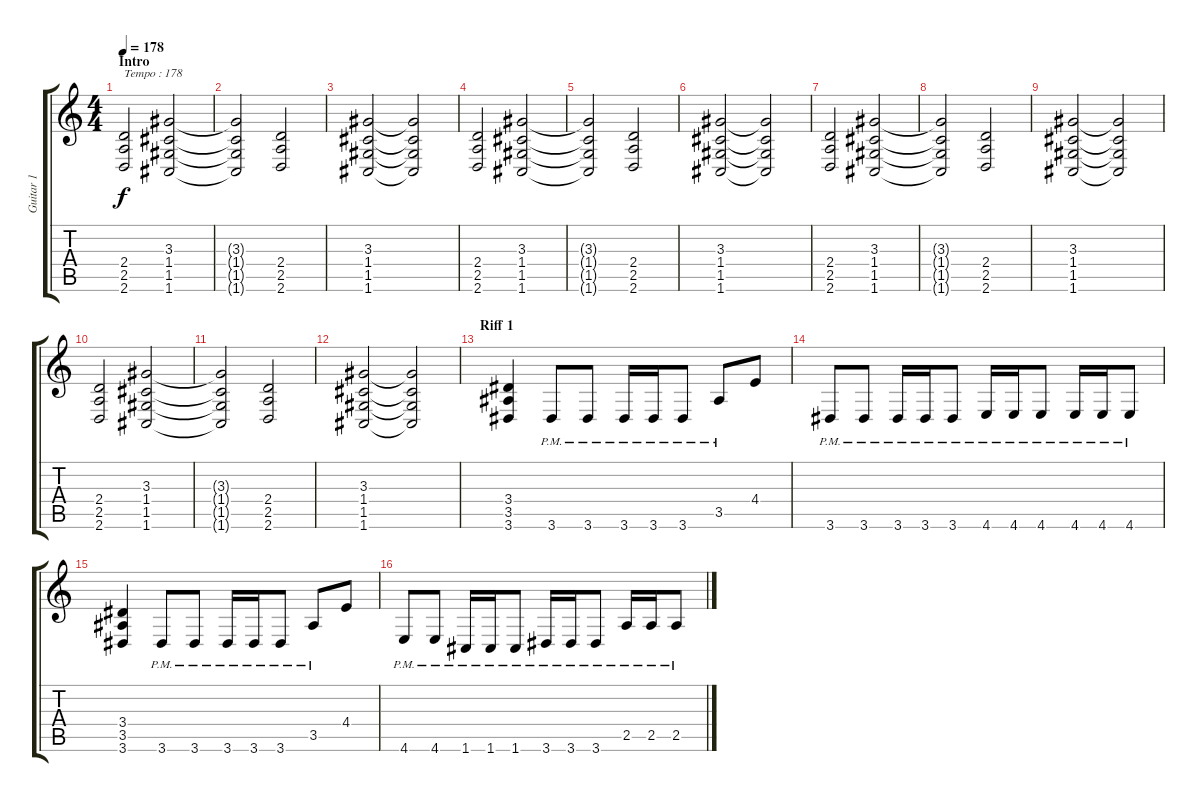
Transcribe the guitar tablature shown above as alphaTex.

\track ("Guitar 1" "Guitar 1") {instrument distortionguitar}
\staff {score tabs}
\tuning (D4 A3 F3 C3 G2 C2) {hide}
\ts (4 4)
\section ("" "Intro")
\tempo 178
\clef g2
\ks c
(2.4 2.5 2.6).2{txt "Tempo : 178" dy f instrument distortionguitar} (3.3 1.4 1.5 1.6).2 |
(3.3{t} 1.4{t} 1.5{t} 1.6{t}).2 (2.4 2.5 2.6).2 |
(3.3 1.4 1.5 1.6).2 (3.3{t} 1.4{t} 1.5{t} 1.6{t}).2 |
(2.4 2.5 2.6).2 (3.3 1.4 1.5 1.6).2 |
(3.3{t} 1.4{t} 1.5{t} 1.6{t}).2 (2.4 2.5 2.6).2 |
(3.3 1.4 1.5 1.6).2 (3.3{t} 1.4{t} 1.5{t} 1.6{t}).2 |
(2.4 2.5 2.6).2 (3.3 1.4 1.5 1.6).2 |
(3.3{t} 1.4{t} 1.5{t} 1.6{t}).2 (2.4 2.5 2.6).2 |
(3.3 1.4 1.5 1.6).2 (3.3{t} 1.4{t} 1.5{t} 1.6{t}).2 |
(2.4 2.5 2.6).2 (3.3 1.4 1.5 1.6).2 |
(3.3{t} 1.4{t} 1.5{t} 1.6{t}).2 (2.4 2.5 2.6).2 |
(3.3 1.4 1.5 1.6).2 (3.3{t} 1.4{t} 1.5{t} 1.6{t}).2 |
\section ("" "Riff 1")
(3.4 3.5 3.6).4 3.6{pm}.8 3.6{pm}.8 3.6{pm}.16 3.6{pm}.16 3.6{pm}.8 3.5{pm}.8 4.4.8 |
3.6{pm}.8 3.6{pm}.8 3.6{pm}.16 3.6{pm}.16 3.6{pm}.8 4.6{pm}.16 4.6{pm}.16 4.6{pm}.8 4.6{pm}.16 4.6{pm}.16 4.6{pm}.8 |
(3.4 3.5 3.6).4 3.6{pm}.8 3.6{pm}.8 3.6{pm}.16 3.6{pm}.16 3.6{pm}.8 3.5{pm}.8 4.4.8 |
4.6{pm}.8 4.6{pm}.8 1.6{pm}.16 1.6{pm}.16 1.6{pm}.8 3.6{pm}.16 3.6{pm}.16 3.6{pm}.8 2.5{pm}.16 2.5{pm}.16 2.5{pm}.8
